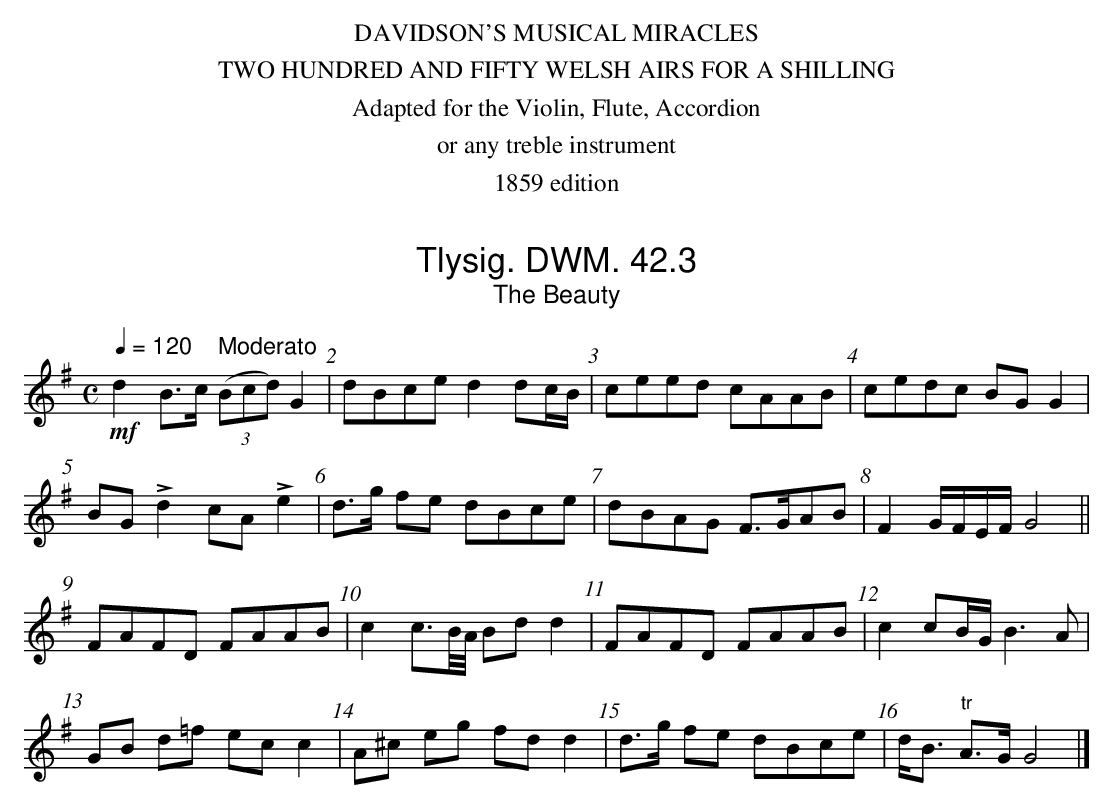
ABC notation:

X:1
T:Tlysig. DWM. 42.3
T:Beauty, The
M:C
L:1/8
Q:1/4=120 "    Moderato"
K:G
!mf!d2 B>c ((3Bcd) G2|dBce d2 dc/B/|ceed cAAB|cedc BG G2|
BG Ld2 cA Le2|d>g fe dBce|dBAG F>GAB|F2 G/F/E/F/ G4||
FAFD FAAB|c2 c3/B//A// Bd d2|FAFD FAAB|c2 cB/G/ B3 A|
GB d=f ec c2|A^c eg fd d2|d>g fe dBce|d<B "^tr"A>G G4|]
